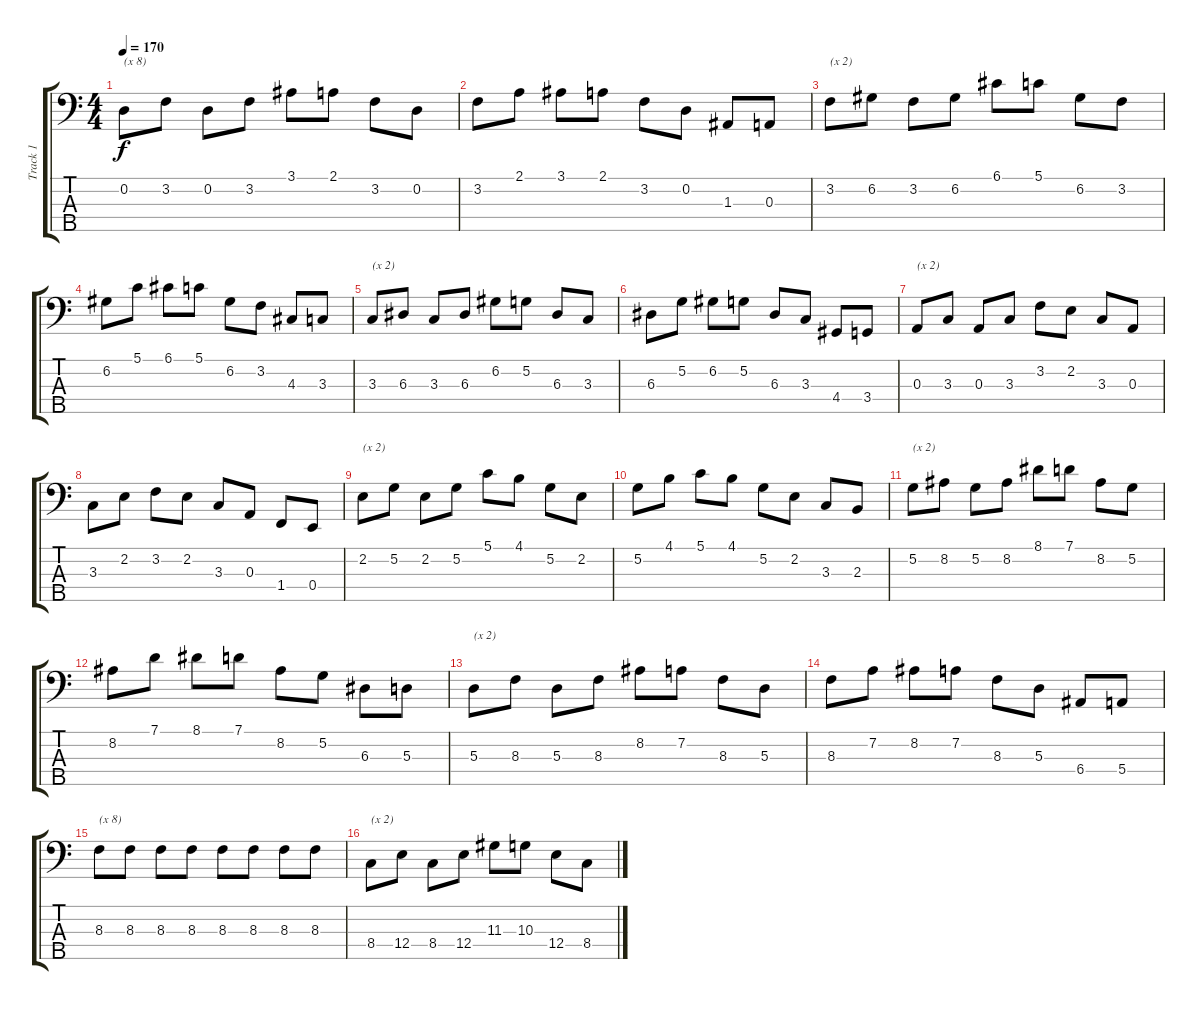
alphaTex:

\track ("Track 1" "Track 1") {instrument acousticguitarsteel}
\staff {score tabs}
\tuning (G2 D2 A1 E1 B0) {hide}
\ts (4 4)
\tempo 170
\clef f4
\ks c
0.2.8{txt "(x 8)" dy f instrument acousticguitarsteel} 3.2.8 0.2.8 3.2.8 3.1.8 2.1.8 3.2.8 0.2.8 |
3.2.8 2.1.8 3.1.8 2.1.8 3.2.8 0.2.8 1.3.8 0.3.8 |
3.2.8{txt "(x 2)"} 6.2.8 3.2.8 6.2.8 6.1.8 5.1.8 6.2.8 3.2.8 |
6.2.8 5.1.8 6.1.8 5.1.8 6.2.8 3.2.8 4.3.8 3.3.8 |
3.3.8{txt "(x 2)"} 6.3.8 3.3.8 6.3.8 6.2.8 5.2.8 6.3.8 3.3.8 |
6.3.8 5.2.8 6.2.8 5.2.8 6.3.8 3.3.8 4.4.8 3.4.8 |
0.3.8{txt "(x 2)"} 3.3.8 0.3.8 3.3.8 3.2.8 2.2.8 3.3.8 0.3.8 |
3.3.8 2.2.8 3.2.8 2.2.8 3.3.8 0.3.8 1.4.8 0.4.8 |
2.2.8{txt "(x 2)"} 5.2.8 2.2.8 5.2.8 5.1.8 4.1.8 5.2.8 2.2.8 |
5.2.8 4.1.8 5.1.8 4.1.8 5.2.8 2.2.8 3.3.8 2.3.8 |
5.2.8{txt "(x 2)"} 8.2.8 5.2.8 8.2.8 8.1.8 7.1.8 8.2.8 5.2.8 |
8.2.8 7.1.8 8.1.8 7.1.8 8.2.8 5.2.8 6.3.8 5.3.8 |
5.3.8{txt "(x 2)"} 8.3.8 5.3.8 8.3.8 8.2.8 7.2.8 8.3.8 5.3.8 |
8.3.8 7.2.8 8.2.8 7.2.8 8.3.8 5.3.8 6.4.8 5.4.8 |
8.3.8{txt "(x 8)"} 8.3.8 8.3.8 8.3.8 8.3.8 8.3.8 8.3.8 8.3.8 |
8.4.8{txt "(x 2)"} 12.4.8 8.4.8 12.4.8 11.3.8 10.3.8 12.4.8 8.4.8
